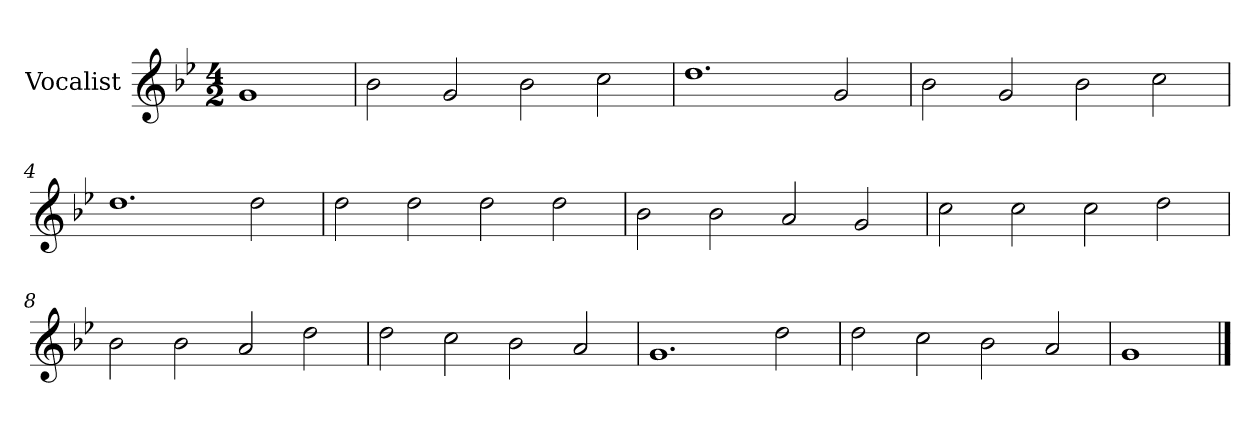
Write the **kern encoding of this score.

**kern
*part1
*staff1
*I"Vocalist
*k[b-e-]
*g:
*M4/2
=
1g
=1
2b-
2g
2b-
2cc
=2
1.dd
2g
=3
2b-
2g
2b-
2cc
=4
1.dd
2dd
=5
2dd
2dd
2dd
2dd
=6
2b-
2b-
2a
2g
=7
2cc
2cc
2cc
2dd
=8
2b-
2b-
2a
2dd
=9
2dd
2cc
2b-
2a
=10
1.g
2dd
=11
2dd
2cc
2b-
2a
=12
1g
==
*-
